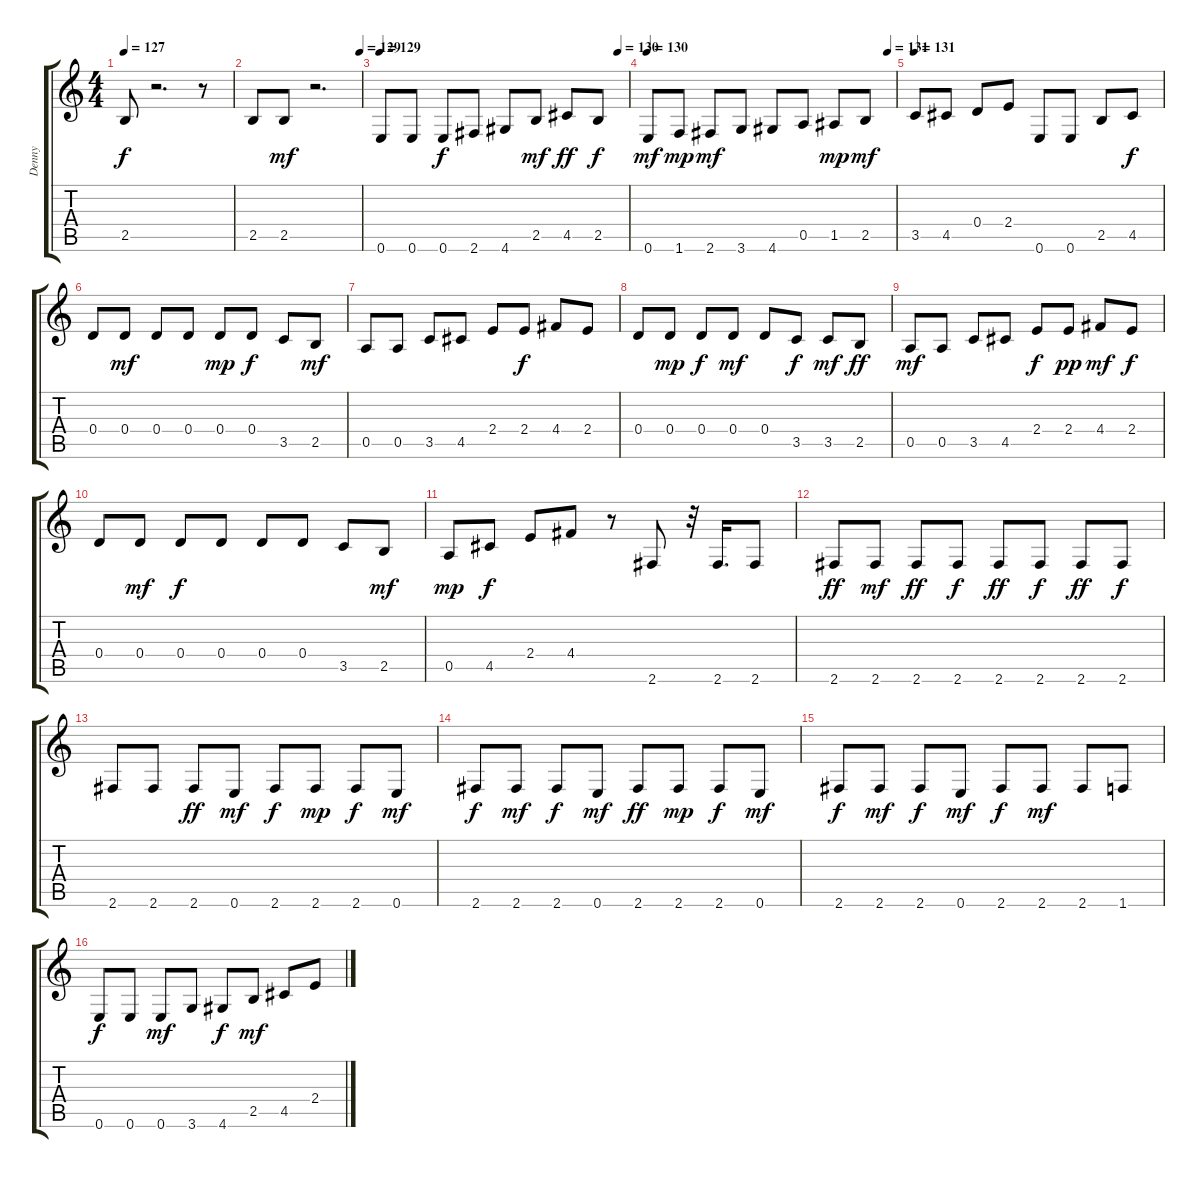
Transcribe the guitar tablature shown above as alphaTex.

\track ("Denny" "Denny") {instrument acousticguitarsteel}
\staff {score tabs}
\tuning (E4 B3 G3 D3 A2 E2) {hide}
\ts (4 4)
\tempo 127
\clef g2
\ks c
2.5.8{dy f instrument electricguitarmuted} r.2{d} r.8 |
\tempo (129 0.9895833333333334)
2.5.8 2.5.8{dy mf} r.2{d} |
\tempo (130 0.9583333333333334)
\tempo 129
0.6.8 0.6.8 0.6.8{dy f} 2.6.8 4.6.8 2.5.8{dy mf} 4.5.8{dy ff} 2.5.8{dy f} |
\tempo 130
\tempo (131 0.96875)
0.6.8{dy mf} 1.6.8{dy mp} 2.6.8{dy mf} 3.6.8 4.6.8 0.5.8 1.5.8{dy mp} 2.5.8{dy mf} |
\tempo 131
3.5.8 4.5.8 0.4.8 2.4.8 0.6.8 0.6.8 2.5.8 4.5.8{dy f} |
0.4.8 0.4.8{dy mf} 0.4.8 0.4.8 0.4.8{dy mp} 0.4.8{dy f} 3.5.8 2.5.8{dy mf} |
0.5.8 0.5.8 3.5.8 4.5.8 2.4.8 2.4.8{dy f} 4.4.8 2.4.8 |
0.4.8 0.4.8{dy mp} 0.4.8{dy f} 0.4.8{dy mf} 0.4.8 3.5.8{dy f} 3.5.8{dy mf} 2.5.8{dy ff} |
0.5.8{dy mf} 0.5.8 3.5.8 4.5.8 2.4.8{dy f} 2.4.8{dy pp} 4.4.8{dy mf} 2.4.8{dy f} |
0.4.8 0.4.8{dy mf} 0.4.8{dy f} 0.4.8 0.4.8 0.4.8 3.5.8 2.5.8{dy mf} |
0.5.8{dy mp} 4.5.8{dy f} 2.4.8 4.4.8 r.8 2.6.8 r.32 2.6.16{d} 2.6.8 |
2.6.8{dy ff} 2.6.8{dy mf} 2.6.8{dy ff} 2.6.8{dy f} 2.6.8{dy ff} 2.6.8{dy f} 2.6.8{dy ff} 2.6.8{dy f} |
2.6.8 2.6.8 2.6.8{dy ff} 0.6.8{dy mf} 2.6.8{dy f} 2.6.8{dy mp} 2.6.8{dy f} 0.6.8{dy mf} |
2.6.8{dy f} 2.6.8{dy mf} 2.6.8{dy f} 0.6.8{dy mf} 2.6.8{dy ff} 2.6.8{dy mp} 2.6.8{dy f} 0.6.8{dy mf} |
2.6.8{dy f} 2.6.8{dy mf} 2.6.8{dy f} 0.6.8{dy mf} 2.6.8{dy f} 2.6.8{dy mf} 2.6.8 1.6.8 |
0.6.8{dy f} 0.6.8 0.6.8{dy mf} 3.6.8 4.6.8{dy f} 2.5.8{dy mf} 4.5.8 2.4.8
